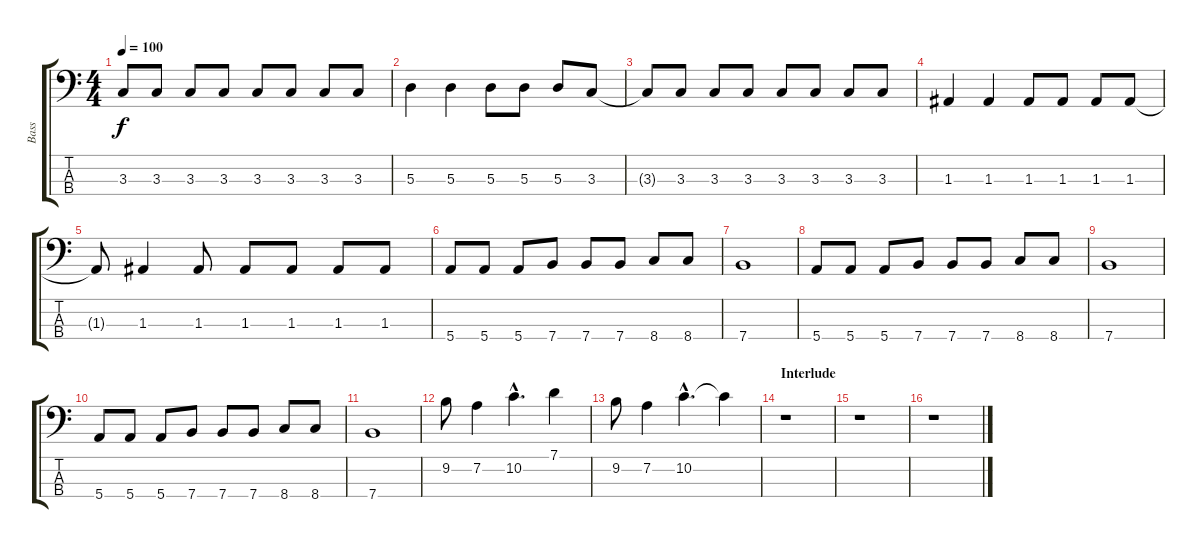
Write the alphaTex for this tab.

\track ("Bass" "Bass") {instrument electricbassfinger}
\staff {score tabs}
\tuning (G2 D2 A1 E1) {hide}
\ts (4 4)
\tempo 100
\clef f4
\ks c
3.3{t}.8{dy f} 3.3.8 3.3.8 3.3.8 3.3.8 3.3.8 3.3.8 3.3.8 |
5.3.4 5.3.4 5.3.8 5.3.8 5.3.8 3.3.8 |
3.3{t}.8 3.3.8 3.3.8 3.3.8 3.3.8 3.3.8 3.3.8 3.3.8 |
1.3.4 1.3.4 1.3.8 1.3.8 1.3.8 1.3.8 |
1.3{t}.8 1.3.4 1.3.8 1.3.8 1.3.8 1.3.8 1.3.8 |
5.4.8 5.4.8 5.4.8 7.4.8 7.4.8 7.4.8 8.4.8 8.4.8 |
7.4.1 |
5.4.8 5.4.8 5.4.8 7.4.8 7.4.8 7.4.8 8.4.8 8.4.8 |
7.4.1 |
5.4.8 5.4.8 5.4.8 7.4.8 7.4.8 7.4.8 8.4.8 8.4.8 |
7.4.1 |
9.2.8 7.2.4 10.2{hac}.4{d} 7.1.4 |
9.2.8 7.2.4 10.2{hac}.4{d} 10.2{t}.4 |
\section ("" "Interlude")
r.1 |
r.1 |
r.1
